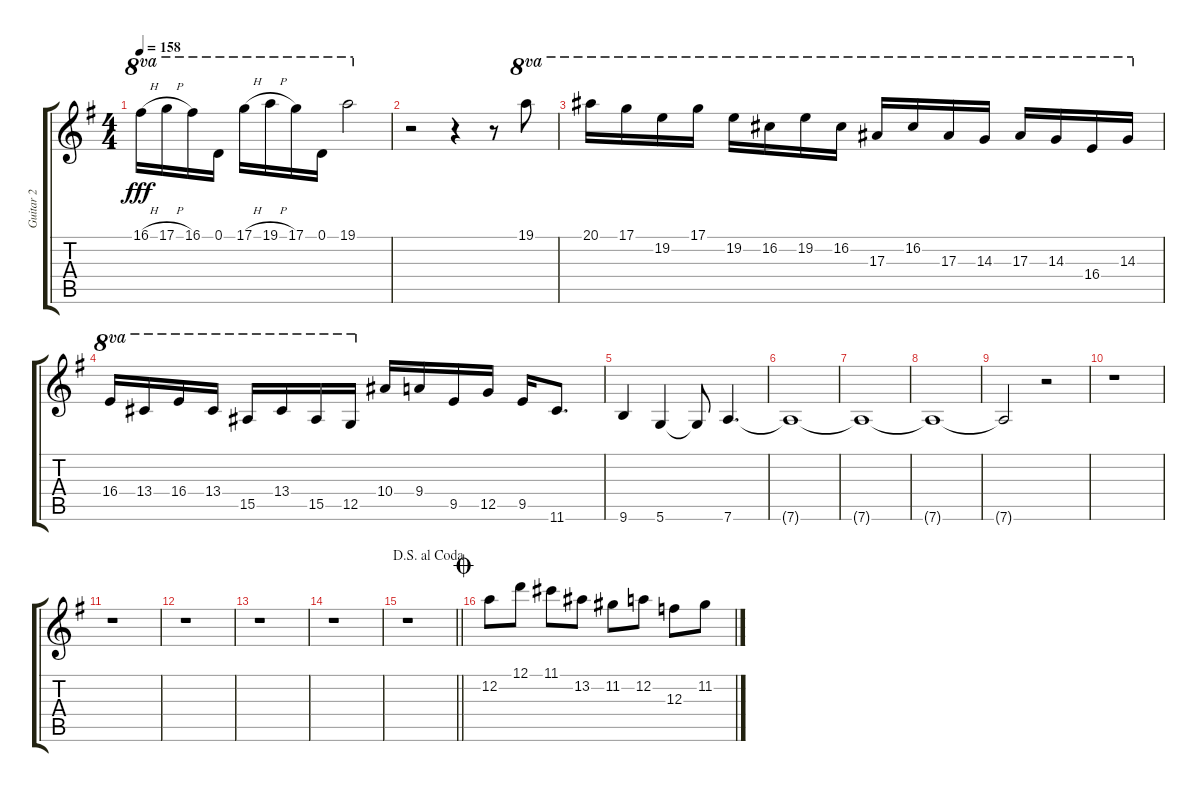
\track ("Guitar 2" "Guitar 2") {instrument overdrivenguitar}
\staff {score tabs}
\tuning (D4 A3 F3 C3 G2 D2) {hide}
\ts (4 4)
\tempo 158
\clef g2
\ks g
16.1{h}.16{ot 8va dy fff} 17.1{h}.16{ot 8va} 16.1.16{ot 8va} 0.1.16{ot 8va} 17.1{h}.16{ot 8va} 19.1{h}.16{ot 8va} 17.1.16{ot 8va} 0.1.16{ot 8va} 19.1.2{ot 8va} |
r.2 r.4 r.8 19.1.8{ot 8va} |
20.1.16{ot 8va} 17.1.16{ot 8va} 19.2.16{ot 8va} 17.1.16{ot 8va} 19.2.16{ot 8va} 16.2.16{ot 8va} 19.2.16{ot 8va} 16.2.16{ot 8va} 17.3.16{ot 8va} 16.2.16{ot 8va} 17.3.16{ot 8va} 14.3.16{ot 8va} 17.3.16{ot 8va} 14.3.16{ot 8va} 16.4.16{ot 8va} 14.3.16{ot 8va} |
16.4.16{ot 8va} 13.4.16{ot 8va} 16.4.16{ot 8va} 13.4.16{ot 8va} 15.5.16{ot 8va} 13.4.16{ot 8va} 15.5.16{ot 8va} 12.5.16{ot 8va} 10.4.16 9.4.16 9.5.16 12.5.16 9.5.16 11.6.8{d} |
9.6.4 5.6.4 5.6{t}.8 7.6.4{d} |
7.6{t}.1 |
7.6{t}.1 |
7.6{t}.1 |
7.6{t}.2 r.2 |
r.1 |
r.1 |
r.1 |
r.1 |
r.1 |
\jump dalsegnoalcoda
\barLineRight lightlight
r.1 |
\jump coda
12.2.8 12.1.8 11.1.8 13.2.8 11.2.8 12.2.8 12.3.8 11.2.8
